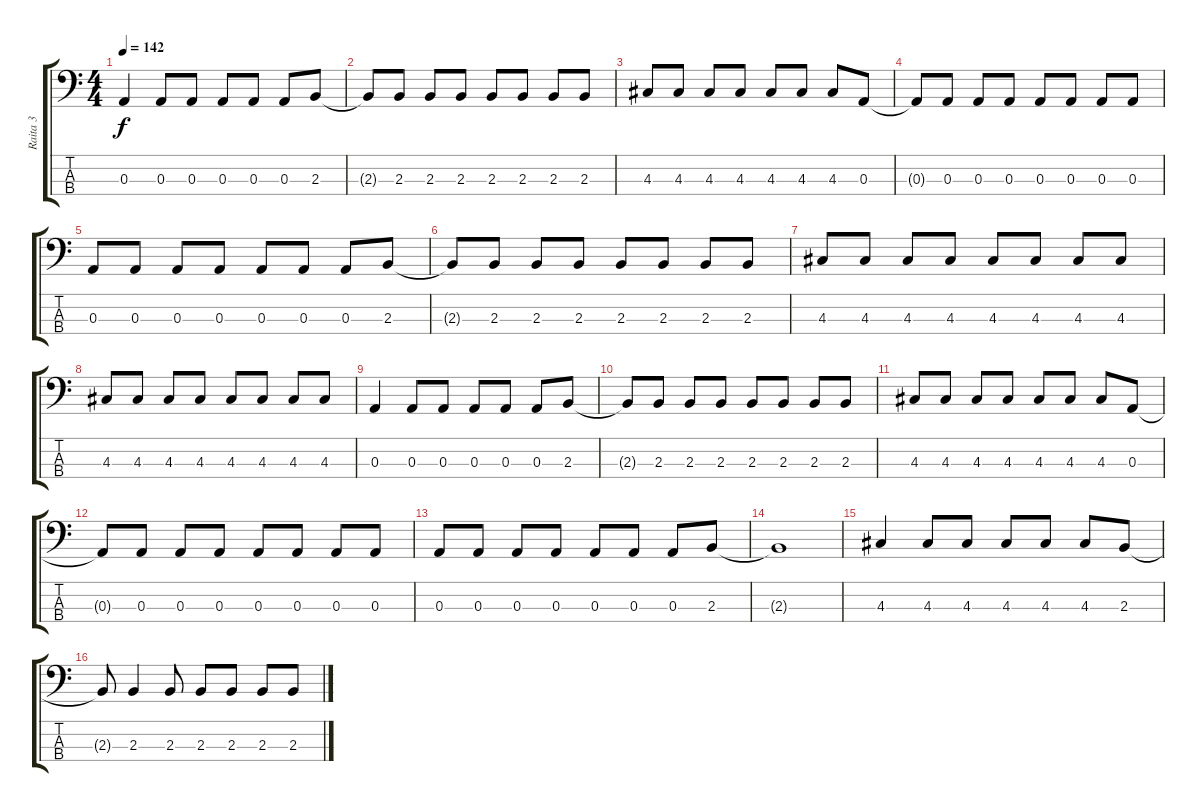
\track ("Raita 3" "Raita 3") {instrument electricbassfinger}
\staff {score tabs}
\tuning (G2 D2 A1 E1) {hide}
\ts (4 4)
\tempo 142
\clef f4
\ks c
0.3.4{dy f} 0.3.8 0.3.8 0.3.8 0.3.8 0.3.8 2.3.8 |
2.3{t}.8 2.3.8 2.3.8 2.3.8 2.3.8 2.3.8 2.3.8 2.3.8 |
4.3.8 4.3.8 4.3.8 4.3.8 4.3.8 4.3.8 4.3.8 0.3.8 |
0.3{t}.8 0.3.8 0.3.8 0.3.8 0.3.8 0.3.8 0.3.8 0.3.8 |
0.3.8 0.3.8 0.3.8 0.3.8 0.3.8 0.3.8 0.3.8 2.3.8 |
2.3{t}.8 2.3.8 2.3.8 2.3.8 2.3.8 2.3.8 2.3.8 2.3.8 |
4.3.8 4.3.8 4.3.8 4.3.8 4.3.8 4.3.8 4.3.8 4.3.8 |
4.3.8 4.3.8 4.3.8 4.3.8 4.3.8 4.3.8 4.3.8 4.3.8 |
0.3.4 0.3.8 0.3.8 0.3.8 0.3.8 0.3.8 2.3.8 |
2.3{t}.8 2.3.8 2.3.8 2.3.8 2.3.8 2.3.8 2.3.8 2.3.8 |
4.3.8 4.3.8 4.3.8 4.3.8 4.3.8 4.3.8 4.3.8 0.3.8 |
0.3{t}.8 0.3.8 0.3.8 0.3.8 0.3.8 0.3.8 0.3.8 0.3.8 |
0.3.8 0.3.8 0.3.8 0.3.8 0.3.8 0.3.8 0.3.8 2.3.8 |
2.3{t}.1 |
4.3.4 4.3.8 4.3.8 4.3.8 4.3.8 4.3.8 2.3.8 |
2.3{t}.8 2.3.4 2.3.8 2.3.8 2.3.8 2.3.8 2.3.8
